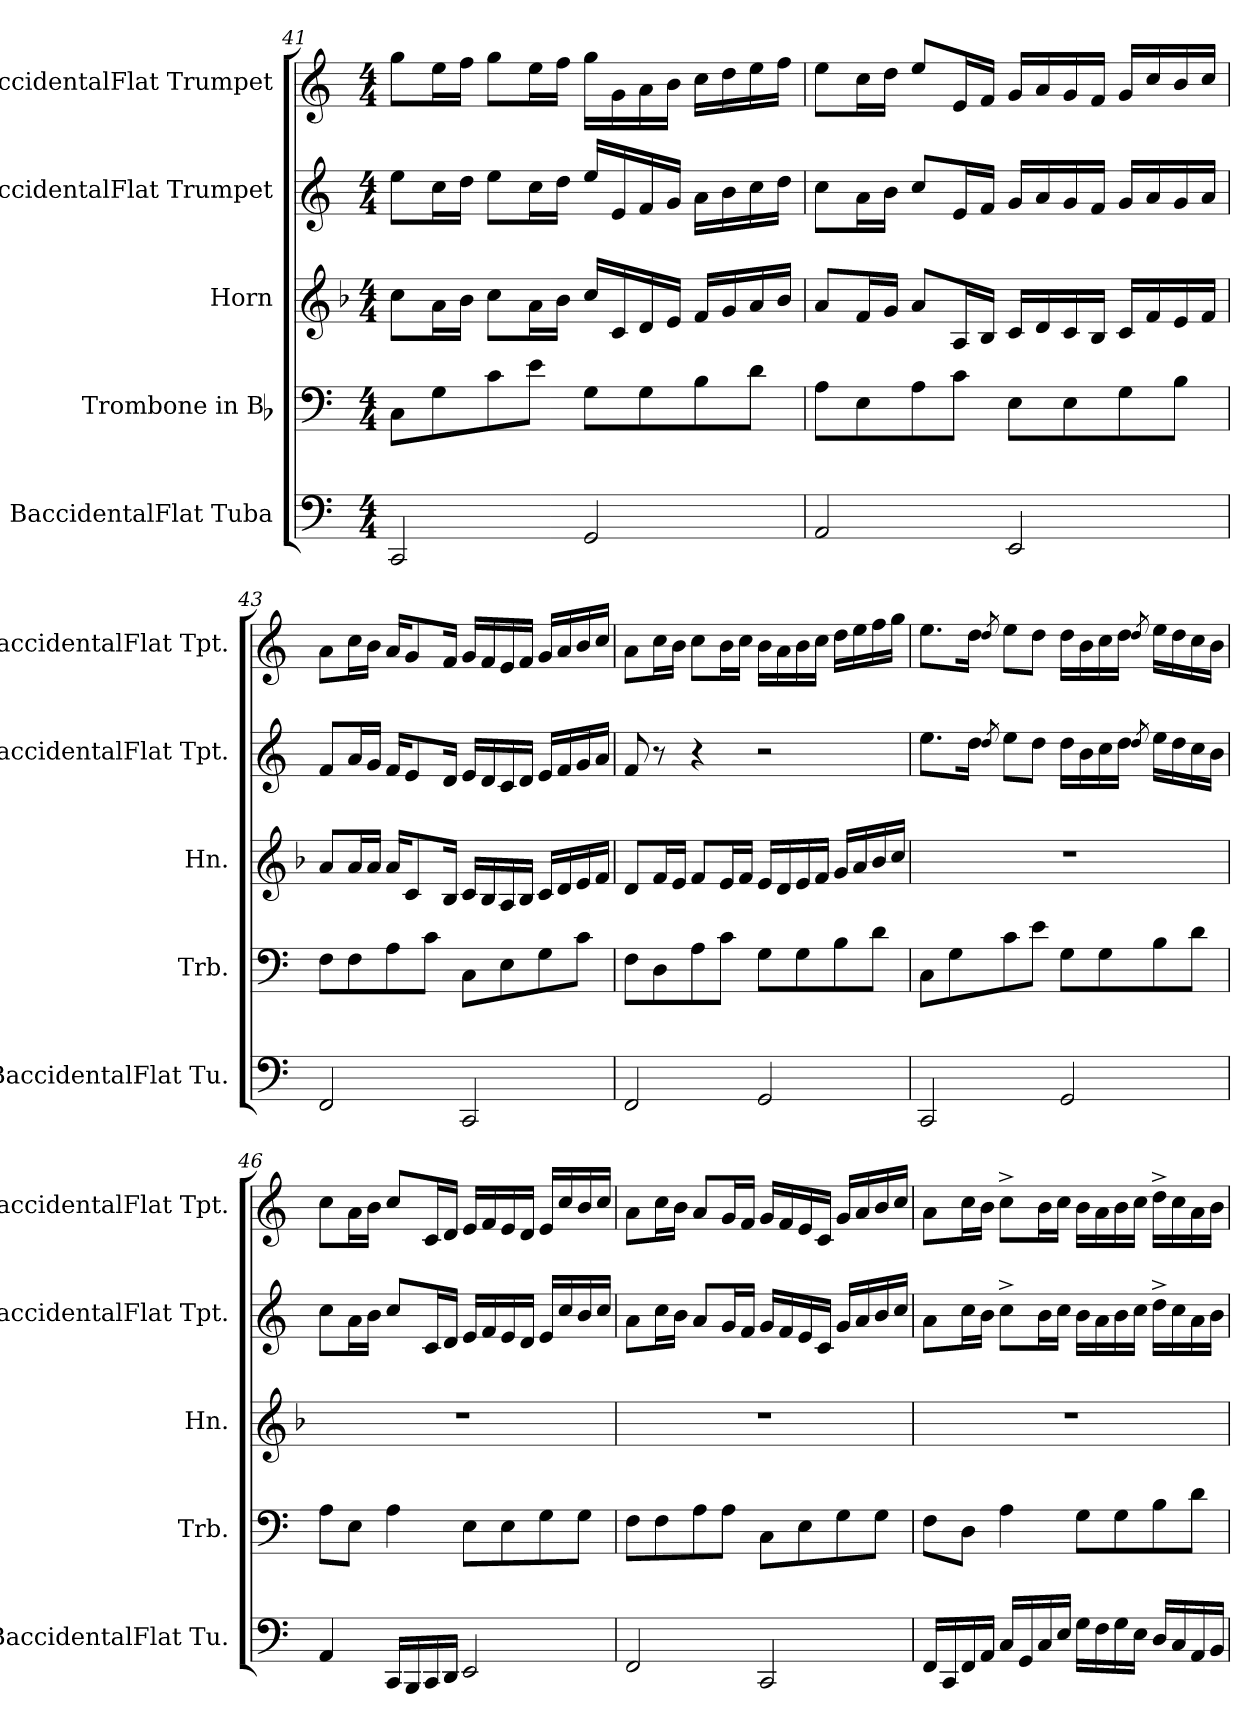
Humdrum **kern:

**kern	**kern	**kern	**kern	**kern
*part5	*part4	*part3	*part2	*part1
*staff5	*staff4	*staff3	*staff2	*staff1
*I"BaccidentalFlat Tuba	*I"Trombone in Bb	*I"Horn	*I"BaccidentalFlat Trumpet	*I"BaccidentalFlat Trumpet
*I'BaccidentalFlat Tu.	*I'Trb.	*I'Hn.	*I'BaccidentalFlat Tpt.	*I'BaccidentalFlat Tpt.
*clefF4	*clefF4	*clefG2	*clefG2	*clefG2
*ITrd1c2	*ITrd1c2	*ITrd4c7	*ITrd1c2	*ITrd1c2
*k[b-e-]	*k[b-e-]	*k[b-e-]	*k[b-e-]	*k[b-e-]
*M4/4	*M4/4	*M4/4	*M4/4	*M4/4
=41	=41	=41	=41	=41
2BBB-/	8BB-\L	8f\L	8dd\L	8ff\L
.	8F\	16d\L	16b-\L	16dd\L
.	.	16e-\JJ	16cc\JJ	16ee-\JJ
.	8B-\	8f\L	8dd\L	8ff\L
.	8d\J	16d\L	16b-\L	16dd\L
.	.	16e-\JJ	16cc\JJ	16ee-\JJ
2FF/	8F\L	16f/LL	16dd/LL	16ff\LL
.	.	16F/	16d/	16f\
.	8F\	16G/	16e-/	16g\
.	.	16A/JJ	16f/JJ	16a\JJ
.	8A\	16B-/LL	16g\LL	16b-\LL
.	.	16c/	16a\	16cc\
.	8c\J	16d/	16b-\	16dd\
.	.	16e-/JJ	16cc\JJ	16ee-\JJ
!!LO:PB:g=z
=42	=42	=42	=42	=42
2GG/	8G\L	8d/L	8b-\L	8dd\L
.	8D\	16B-/L	16g\L	16b-\L
.	.	16c/JJ	16a\JJ	16cc\JJ
.	8G\	8d/L	8b-/L	8dd/L
.	8B-\J	16D/L	16d/L	16d/L
.	.	16E-/JJ	16e-/JJ	16e-/JJ
2DD/	8D\L	16F/LL	16f/LL	16f/LL
.	.	16G/	16g/	16g/
.	8D\	16F/	16f/	16f/
.	.	16E-/JJ	16e-/JJ	16e-/JJ
.	8F\	16F/LL	16f/LL	16f/LL
.	.	16B-/	16g/	16b-/
.	8A\J	16A/	16f/	16a/
.	.	16B-/JJ	16g/JJ	16b-/JJ
=43	=43	=43	=43	=43
2EE-/	8E-\L	8d/L	8e-/L	8g\L
.	8E-\	16d/L	16g/L	16b-\L
.	.	16d/JJ	16f/JJ	16a\JJ
.	8G\	16d/KL	16e-/KL	16g/KL
.	.	8F/	8d/	8f/
.	8B-\J	.	.	.
.	.	16E-/Jk	16c/Jk	16e-/Jk
2BBB-/	8BB-\L	16F/LL	16d/LL	16f/LL
.	.	16E-/	16c/	16e-/
.	8D\	16D/	16B-/	16d/
.	.	16E-/JJ	16c/JJ	16e-/JJ
.	8F\	16F/LL	16d/LL	16f/LL
.	.	16G/	16e-/	16g/
.	8B-\J	16A/	16f/	16a/
.	.	16B-/JJ	16g/JJ	16b-/JJ
!!LO:LB:g=z
=44	=44	=44	=44	=44
2EE-/	8E-\L	8G/L	8e-/	8g\L
.	8C\	16B-/L	8r	16b-\L
.	.	16A/JJ	.	16a\JJ
.	8G\	8B-/L	4r	8b-\L
.	8B-\J	16A/L	.	16a\L
.	.	16B-/JJ	.	16b-\JJ
2FF/	8F\L	16A/LL	2r	16a\LL
.	.	16G/	.	16g\
.	8F\	16A/	.	16a\
.	.	16B-/JJ	.	16b-\JJ
.	8A\	16c/LL	.	16cc\LL
.	.	16d/	.	16dd\
.	8c\J	16e-/	.	16ee-\
.	.	16f/JJ	.	16ff\JJ
=45	=45	=45	=45	=45
2BBB-/	8BB-\L	1r	8.dd\L	8.dd\L
.	8F\	.	.	.
.	.	.	16cc\Jk	16cc\Jk
.	.	.	8qcc/	8qcc/
.	8B-\	.	8dd\L	8dd\L
.	8d\J	.	8cc\J	8cc\J
2FF/	8F\L	.	16cc\LL	16cc\LL
.	.	.	16a\	16a\
.	8F\	.	16b-\	16b-\
.	.	.	16cc\JJ	16cc\JJ
.	.	.	8qcc/	8qcc/
.	8A\	.	16dd\LL	16dd\LL
.	.	.	16cc\	16cc\
.	8c\J	.	16b-\	16b-\
.	.	.	16a\JJ	16a\JJ
!!LO:PB:g=z
=46	=46	=46	=46	=46
4GG/	8G\L	1r	8b-\L	8b-\L
.	8D\J	.	16g\L	16g\L
.	.	.	16a\JJ	16a\JJ
16BBB-/LL	4G\	.	8b-/L	8b-/L
16AAA/	.	.	.	.
16BBB-/	.	.	16B-/L	16B-/L
16CC/JJ	.	.	16c/JJ	16c/JJ
2DD/	8D\L	.	16d/LL	16d/LL
.	.	.	16e-/	16e-/
.	8D\	.	16d/	16d/
.	.	.	16c/JJ	16c/JJ
.	8F\	.	16d/LL	16d/LL
.	.	.	16b-/	16b-/
.	8F\J	.	16a/	16a/
.	.	.	16b-/JJ	16b-/JJ
=47	=47	=47	=47	=47
2EE-/	8E-\L	1r	8g\L	8g\L
.	8E-\	.	16b-\L	16b-\L
.	.	.	16a\JJ	16a\JJ
.	8G\	.	8g/L	8g/L
.	8G\J	.	16f/L	16f/L
.	.	.	16e-/JJ	16e-/JJ
2BBB-/	8BB-\L	.	16f/LL	16f/LL
.	.	.	16e-/	16e-/
.	8D\	.	16d/	16d/
.	.	.	16B-/JJ	16B-/JJ
.	8F\	.	16f/LL	16f/LL
.	.	.	16g/	16g/
.	8F\J	.	16a/	16a/
.	.	.	16b-/JJ	16b-/JJ
!!LO:LB:g=z
=48	=48	=48	=48	=48
16EE-/LL	8E-\L	1r	8g\L	8g\L
16BBB-/	.	.	.	.
16EE-/	8C\J	.	16b-\L	16b-\L
16GG/JJ	.	.	16a\JJ	16a\JJ
16BB-/LL	4G\	.	8b-^\L	8b-^\L
16FF/	.	.	.	.
16BB-/	.	.	16a\L	16a\L
16D/JJ	.	.	16b-\JJ	16b-\JJ
16F\LL	8F\L	.	16a\LL	16a\LL
16E-\	.	.	16g\	16g\
16F\	8F\	.	16a\	16a\
16D\JJ	.	.	16b-\JJ	16b-\JJ
16C/LL	8A\	.	16cc^\LL	16cc^\LL
16BB-/	.	.	16b-\	16b-\
16GG/	8c\J	.	16g\	16g\
16AA/JJ	.	.	16a\JJ	16a\JJ
=	=	=	=	=
*-	*-	*-	*-	*-
